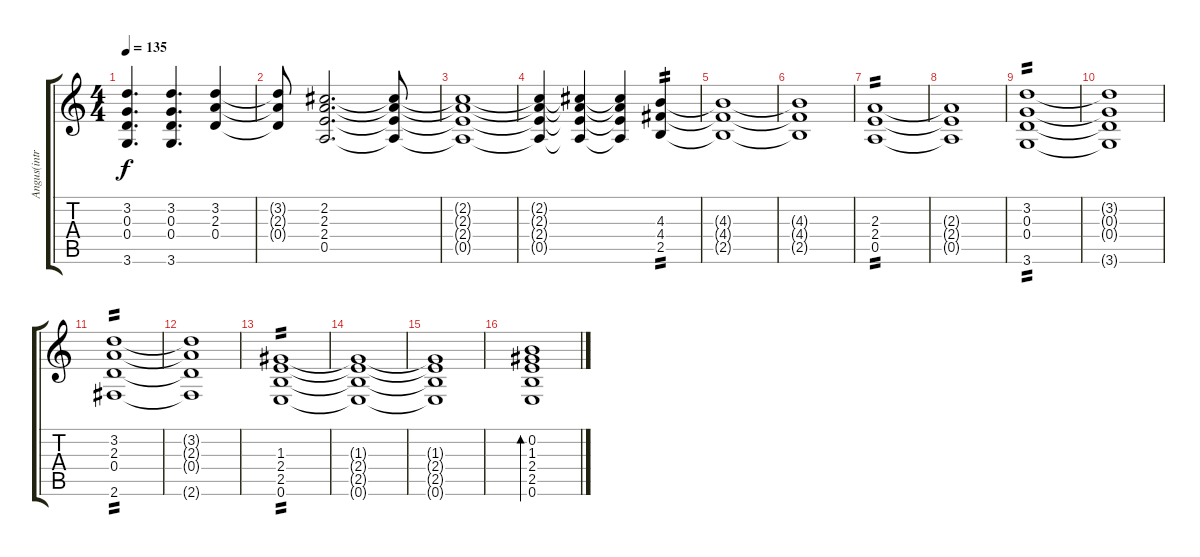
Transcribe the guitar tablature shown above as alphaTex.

\track ("Angus(intro)/Malcolm" "Angus(intr") {instrument distortionguitar}
\staff {score tabs}
\tuning (E4 B3 G3 D3 A2 E2) {hide}
\ts (4 4)
\tempo 135
\clef g2
\ks c
(3.2 0.3 0.4 3.6).4{d dy f} (3.2 0.3 0.4 3.6).4{d} (3.2 2.3 0.4).4 |
(3.2{t} 2.3{t} 0.4{t}).8 (2.2 2.3 2.4 0.5).2{d volume 4} (2.2{t} 2.3{t} 2.4{t} 0.5{t}).8 |
(2.2{t} 2.3{t} 2.4{t} 0.5{t}).1 |
(2.2{t} 2.3{t} 2.4{t} 0.5{t}).4 (2.2{t} 2.3{t} 2.4{t} 0.5{t}).4 (2.2{t} 2.3{t} 2.4{t} 0.5{t}).4 (4.3 4.4 2.5).4{tp 2 volume 10} |
(4.3{t} 4.4{t} 2.5{t}).1 |
(4.3{t} 4.4{t} 2.5{t}).1 |
(2.3 2.4 0.5).1{tp 2} |
(2.3{t} 2.4{t} 0.5{t}).1 |
(3.2 0.3 0.4 3.6).1{tp 2} |
(3.2{t} 0.3{t} 0.4{t} 3.6{t}).1 |
(3.2 2.3 0.4 2.6).1{tp 2} |
(3.2{t} 2.3{t} 0.4{t} 2.6{t}).1 |
(1.3 2.4 2.5 0.6).1{tp 2} |
(1.3{t} 2.4{t} 2.5{t} 0.6{t}).1 |
(1.3{t} 2.4{t} 2.5{t} 0.6{t}).1 |
(0.2 1.3 2.4 2.5 0.6).1{bd 480}
